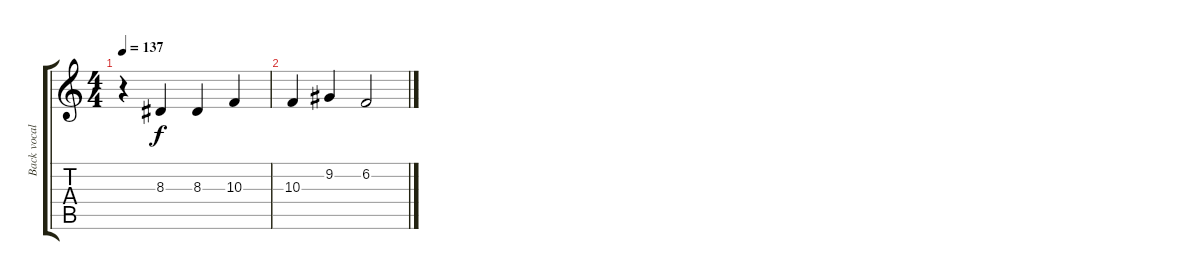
\track ("Back vocal by himself" "Back vocal") {instrument lead6voice}
\staff {score tabs}
\tuning (E4 B3 G3 D3 A2 E2) {hide}
\ts (4 4)
\tempo 137
\clef g2
\ks c
r.4{dy f} 8.3.4 8.3.4 10.3.4 |
10.3.4 9.2.4 6.2.2
